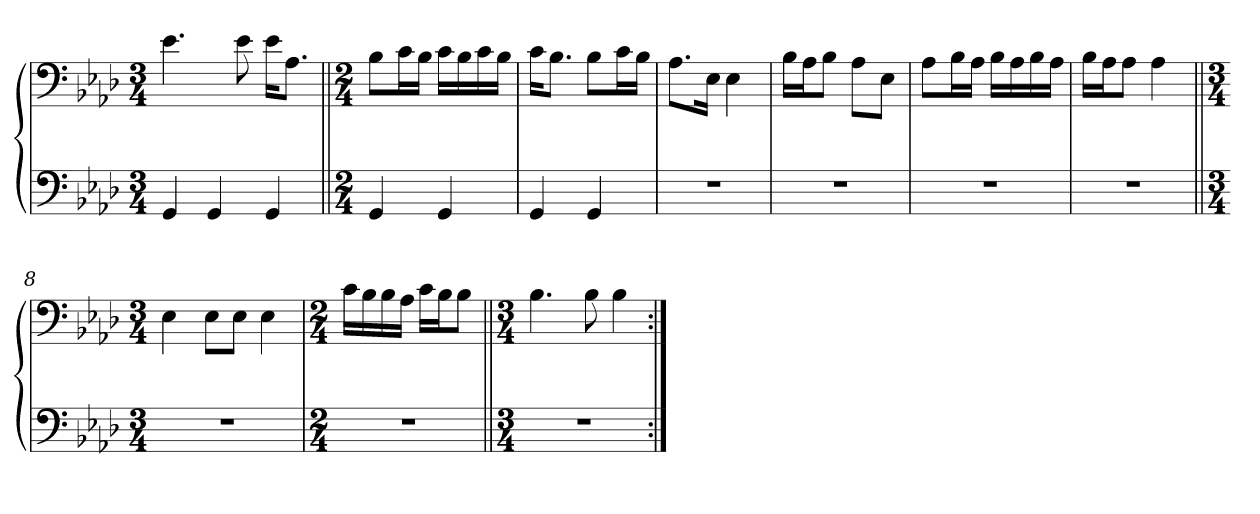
**kern	**kern
*part1	*part1
*staff2	*staff1
*clefF4	*clefF4
*k[b-e-a-d-]	*k[b-e-a-d-]
*M3/4	*M3/4
=1	=1
4GG/	4.e-\
4GG/	.
.	8e-\
4GG/	16e-\KL
.	8.A-\J
=2||	=2||
*M2/4	*M2/4
4GG/	8B-\L
.	16c\L
.	16B-\JJ
4GG/	16c\LL
.	16B-\
.	16c\
.	16B-\JJ
=3	=3
4GG/	16c\KL
.	8.B-\J
4GG/	8B-\L
.	16c\L
.	16B-\JJ
=4	=4
2r	8.A-\L
.	16E-\Jk
.	4E-\
=5	=5
2r	16B-\LL
.	16A-\J
.	8B-\J
.	8A-\L
.	8E-\J
=6	=6
2r	8A-\L
.	16B-\L
.	16A-\JJ
.	16B-\LL
.	16A-\
.	16B-\
.	16A-\JJ
=7	=7
2r	16B-\LL
.	16A-\J
.	8A-\J
.	4A-\
=8||	=8||
*M3/4	*M3/4
2.r	4E-\
.	8E-\L
.	8E-\J
.	4E-\
=9	=9
*M2/4	*M2/4
2r	16c\LL
.	16B-\
.	16B-\
.	16A-\JJ
.	16c\LL
.	16B-\J
.	8B-\J
=10||	=10||
*M3/4	*M3/4
2.r	4.B-\
.	8B-\
.	4B-\
=:|!	=:|!
*-	*-
